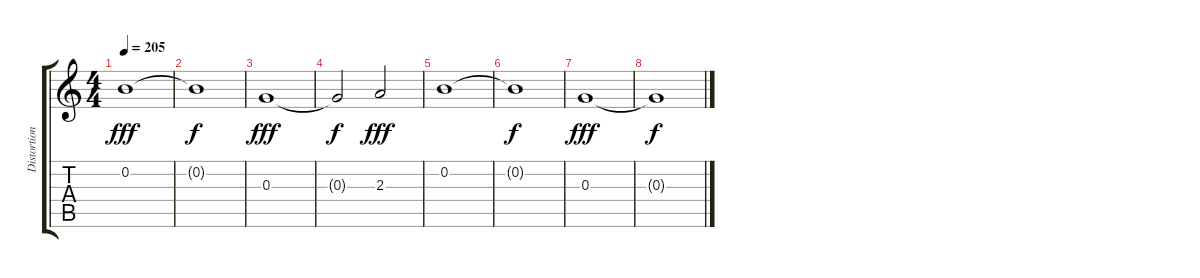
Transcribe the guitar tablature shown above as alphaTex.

\track ("Distortion 303" "Distortion") {instrument synthbass2}
\staff {score tabs}
\tuning (E4 B3 G3 D3 A2 E2) {hide}
\ts (4 4)
\tempo 205
\clef g2
\ks c
0.2.1{dy fff} |
0.2{t}.1{dy f} |
0.3.1{dy fff} |
0.3{t}.2{dy f} 2.3.2{dy fff} |
0.2.1 |
0.2{t}.1{dy f} |
0.3.1{dy fff} |
0.3{t}.1{dy f}
